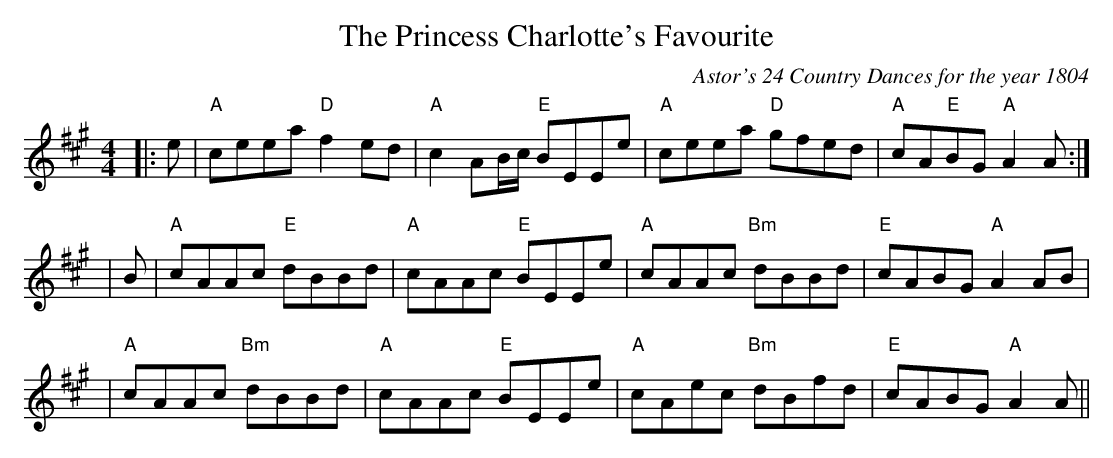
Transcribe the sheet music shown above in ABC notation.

X:1
T:The Princess Charlotte's Favourite
C:Astor's 24 Country Dances for the year 1804
M:4/4
K:A
L: 1/8
|: e|"A" ceea "D" f2 ed| "A" c2 AB/2c/2 "E" BEEe| "A" ceea "D" gfed| "A"cA"E"BG "A"A2 A :|
|B|"A"cAAc "E"dBBd| "A"cAAc "E"BEEe|"A"cAAc "Bm" dBBd|"E" cABG "A"A2 AB|
|"A"cAAc "Bm"dBBd| "A"cAAc "E"BEEe|"A"cAec "Bm"dBfd|"E"cABG "A"A2 A||
